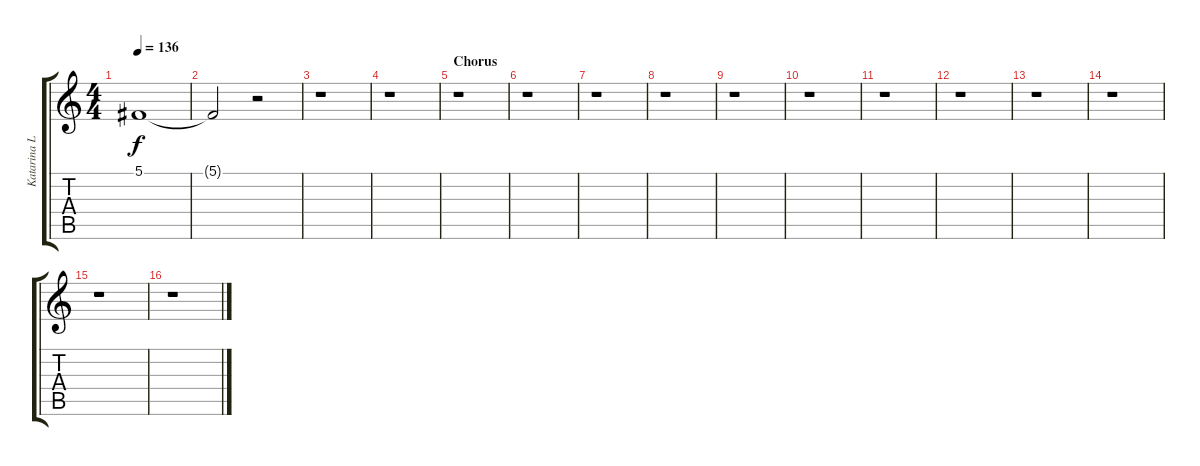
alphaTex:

\track ("Katarina Lilja" "Katarina L") {instrument altosax}
\staff {score tabs}
\tuning (Db4 Ab3 E3 B2 Gb2 Db2) {hide}
\ts (4 4)
\tempo 136
\clef g2
\ks c
5.1{t}.1{dy f} |
5.1{t}.2 r.2 |
r.1 |
r.1 |
\section ("" "Chorus")
r.1 |
r.1 |
r.1 |
r.1 |
r.1 |
r.1 |
r.1 |
r.1 |
r.1 |
r.1 |
r.1 |
r.1
